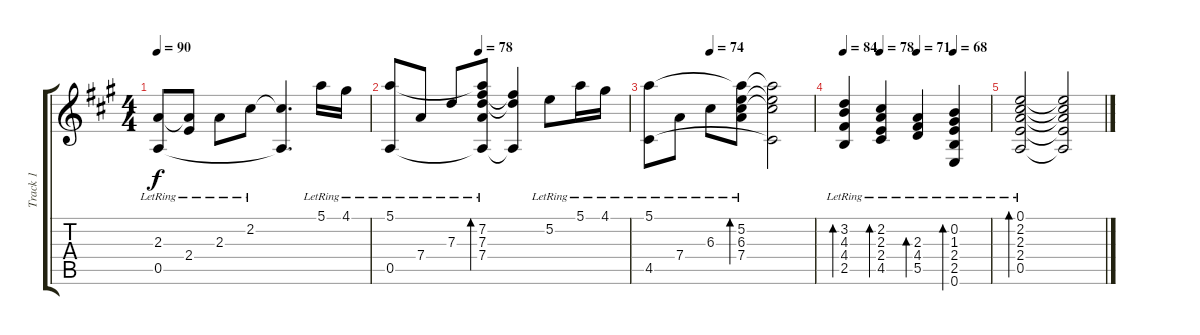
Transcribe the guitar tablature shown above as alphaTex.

\track ("Track 1" "Track 1") {instrument acousticguitarnylon}
\staff {score tabs}
\tuning (E4 B3 G3 D3 A2 E2) {hide}
\ts (4 4)
\tempo 90
\clef g2
\ks a
(2.3{lr} 0.5{lr}).8{dy f} (2.3{t} 2.4{lr}).8 2.3{lr}.8 2.2{lr}.8 (2.2{t} 0.5{t}).4{d} 5.1{lr}.16 4.1{lr}.16 |
\tempo (78 0.375)
(5.1{lr} 0.5{lr}).8 7.4{lr}.8 7.3{lr}.8 (5.1{t} 7.2{lr} 7.3{lr} 7.4{lr} 0.5{t}).8{bd 240} (7.2{t} 7.3{t} 0.5{t}).4 5.2{lr}.8 5.1{lr}.16 4.1{lr}.16 |
\tempo (74 0.375)
(5.1{lr} 4.5{lr}).8 7.4{lr}.8 6.3{lr}.8 (5.1{t} 5.2{lr} 6.3{lr} 7.4{lr}).8{bd 240} (5.1{t} 5.2{t} 6.3{t} 4.5{t}).2 |
\tempo 84
\tempo (78 0.25)
\tempo (71 0.5)
\tempo (68 0.75)
(3.2{lr} 4.3{lr} 4.4{lr} 2.5{lr}).4{bd 120} (2.2{lr} 2.3{lr} 2.4{lr} 4.5{lr}).4{bd 120} (2.3{lr} 4.4{lr} 5.5{lr}).4{bd 120} (0.2{lr} 1.3{lr} 2.4{lr} 2.5{lr} 0.6{lr}).4{bd 240} |
(0.1{lr} 2.2{lr} 2.3{lr} 2.4{lr} 0.5{lr}).2{bd 480} (0.1{t} 2.2{t} 2.3{t} 2.4{t} 0.5{t}).2
